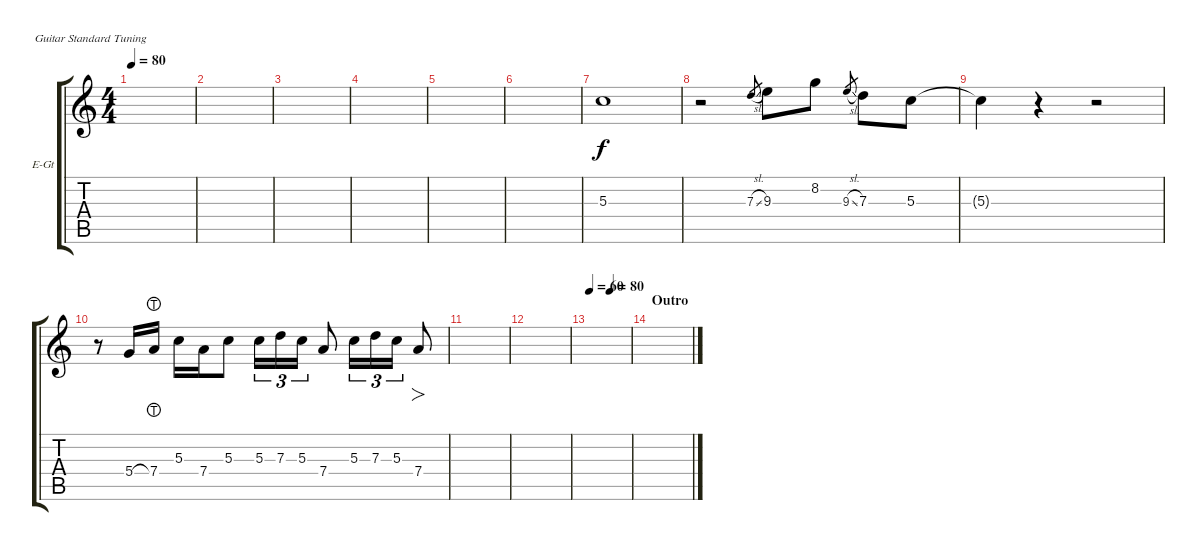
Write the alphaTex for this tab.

\defaultSystemsLayout 4
\bracketExtendMode groupsimilarinstruments
\firstSystemTrackNameOrientation horizontal
\otherSystemsTrackNameOrientation horizontal
\track ("Solo Guitar (Electric)" "E-Gt") {instrument overdrivenguitar}
\staff {score tabs}
\tuning (E4 B3 G3 D3 A2 E2)
\ts (4 4)
\tempo 80
\clef g2
\ks c
|
|
|
|
|
|
5.3.1 |
r.2 7.3{sl}.8{gr} 9.3.8 8.2.8 9.3{sl}.8{gr} 7.3.8 5.3.8 |
5.3{t}.4 r.4 r.2 |
r.8 5.4.16 7.4{lht}.16 5.3.16 7.4.16 5.3.8 5.3.16{tu (3 2)} 7.3.16{tu (3 2)} 5.3.16{tu (3 2)} 7.4.8 5.3.16{tu (3 2)} 7.3.16{tu (3 2)} 5.3.16{tu (3 2)} 7.4.8{fo} |
|
|
\tempo 60
\tempo (80 0.5)
|
\section ("" "Outro")
